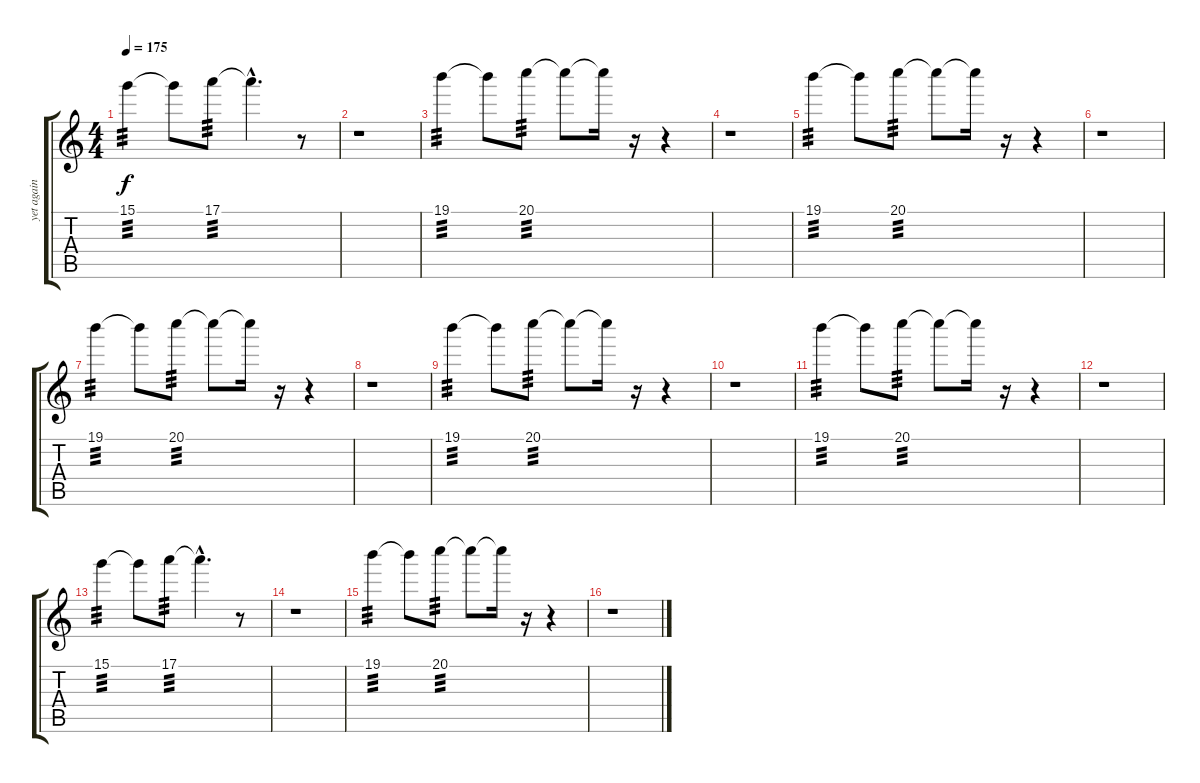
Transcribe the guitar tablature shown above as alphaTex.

\track ("yet again another guitar" "yet again ") {instrument overdrivenguitar}
\staff {score tabs}
\tuning (E4 B3 G3 D3 A2 E2) {hide}
\ts (4 4)
\tempo 175
\clef g2
\ks c
15.1.4{tp 3 dy f} 15.1{t}.8 17.1.8{tp 3} 17.1{hac t}.4{d} r.8 |
r.1 |
19.1.4{tp 3} 19.1{t}.8 20.1.8{tp 3} 20.1{t}.8 20.1{t}.16 r.16 r.4 |
r.1 |
19.1.4{tp 3} 19.1{t}.8 20.1.8{tp 3} 20.1{t}.8 20.1{t}.16 r.16 r.4 |
r.1 |
19.1.4{tp 3} 19.1{t}.8 20.1.8{tp 3} 20.1{t}.8 20.1{t}.16 r.16 r.4 |
r.1 |
19.1.4{tp 3} 19.1{t}.8 20.1.8{tp 3} 20.1{t}.8 20.1{t}.16 r.16 r.4 |
r.1 |
19.1.4{tp 3} 19.1{t}.8 20.1.8{tp 3} 20.1{t}.8 20.1{t}.16 r.16 r.4 |
r.1 |
15.1.4{tp 3} 15.1{t}.8 17.1.8{tp 3} 17.1{hac t}.4{d} r.8 |
r.1 |
19.1.4{tp 3} 19.1{t}.8 20.1.8{tp 3} 20.1{t}.8 20.1{t}.16 r.16 r.4 |
r.1
